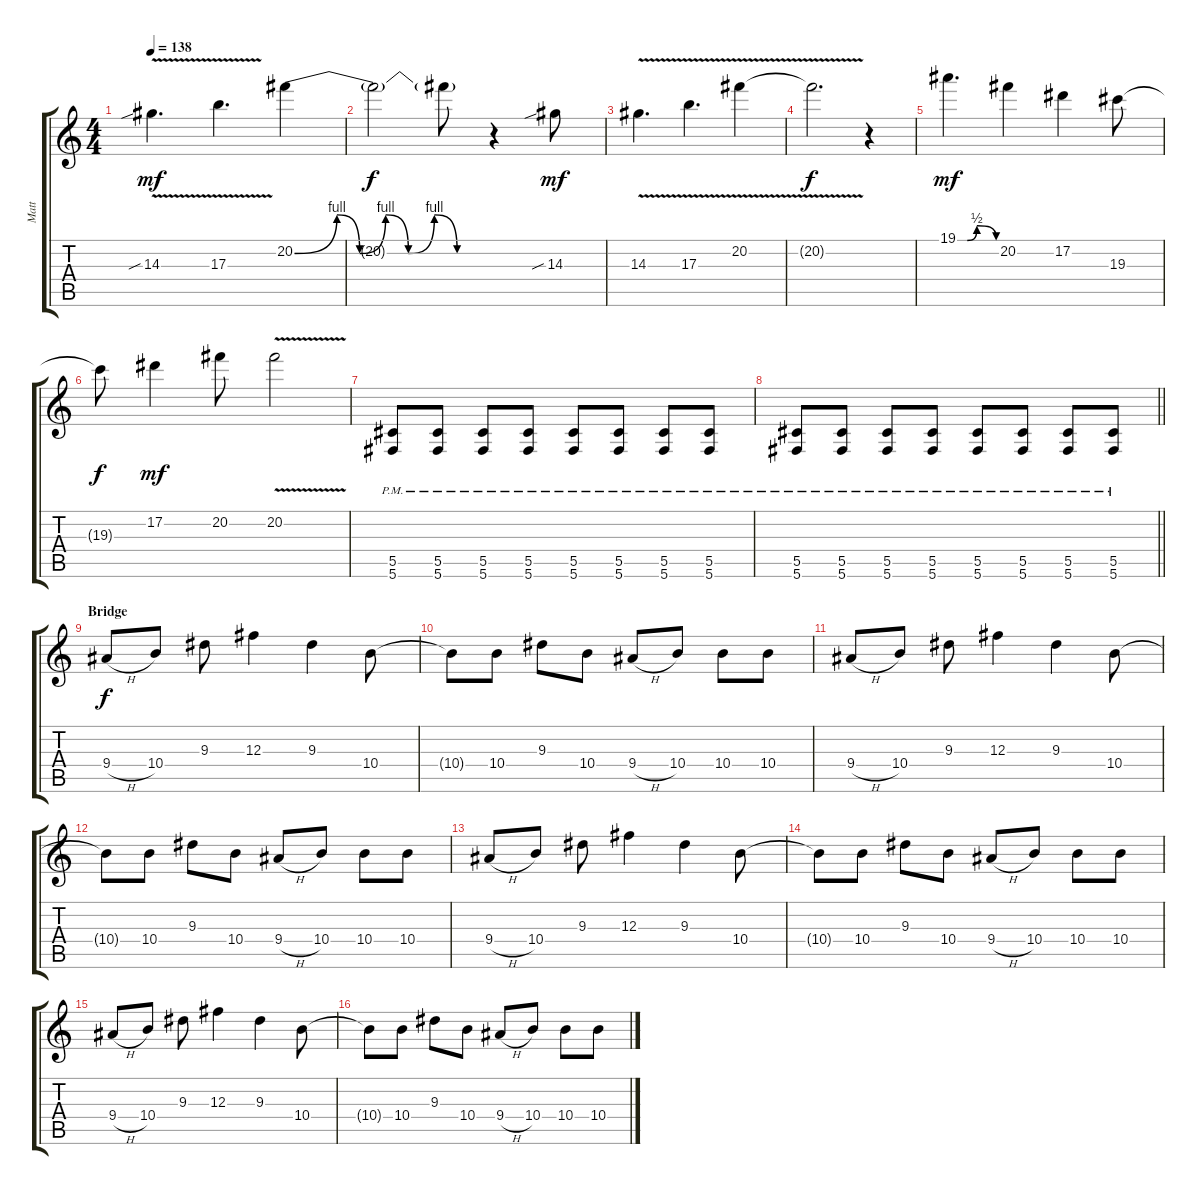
\track ("Matt" "Matt") {instrument overdrivenguitar}
\staff {score tabs}
\tuning (Eb4 Bb3 Gb3 Db3 Ab2 Db2) {hide}
\ts (4 4)
\tempo 138
\clef g2
\ks c
14.3{v sib}.4{d dy mf} 17.3{v}.4{d} 20.2{be (custom 0 0 13 4 20 0 28 4 35 0 43 4 50 0 60 0)}.4 |
20.2{t}.2{dy f} 20.2{t}.8 r.4 14.3{sib}.8{dy mf} |
14.3{v}.4{d} 17.3{v}.4{d} 20.2{v}.4 |
20.2{t}.2{d dy f} r.4 |
19.1{be (custom 0 0 15 0 30 2 60 0)}.4{d dy mf} 20.2.4 17.2.4 19.3.8 |
19.3{t}.8{dy f} 17.2.4{dy mf} 20.2.8 20.2{v}.2 |
(5.5{pm} 5.6{pm}).8 (5.5{pm} 5.6{pm}).8 (5.5{pm} 5.6{pm}).8 (5.5{pm} 5.6{pm}).8 (5.5{pm} 5.6{pm}).8 (5.5{pm} 5.6{pm}).8 (5.5{pm} 5.6{pm}).8 (5.5{pm} 5.6{pm}).8 |
\barLineRight lightlight
(5.5{pm} 5.6{pm}).8 (5.5{pm} 5.6{pm}).8 (5.5{pm} 5.6{pm}).8 (5.5{pm} 5.6{pm}).8 (5.5{pm} 5.6{pm}).8 (5.5{pm} 5.6{pm}).8 (5.5{pm} 5.6{pm}).8 (5.5{pm} 5.6{pm}).8 |
\section ("" "Bridge")
9.4{h}.8{dy f volume 11} 10.4.8 9.3.8 12.3.4 9.3.4 10.4.8 |
10.4{t}.8 10.4.8 9.3.8 10.4.8 9.4{h}.8 10.4.8 10.4.8 10.4.8 |
9.4{h}.8 10.4.8 9.3.8 12.3.4 9.3.4 10.4.8 |
10.4{t}.8 10.4.8 9.3.8 10.4.8 9.4{h}.8 10.4.8 10.4.8 10.4.8 |
9.4{h}.8 10.4.8 9.3.8 12.3.4 9.3.4 10.4.8 |
10.4{t}.8 10.4.8 9.3.8 10.4.8 9.4{h}.8 10.4.8 10.4.8 10.4.8 |
9.4{h}.8 10.4.8 9.3.8 12.3.4 9.3.4 10.4.8 |
10.4{t}.8 10.4.8 9.3.8 10.4.8 9.4{h}.8 10.4.8 10.4.8 10.4.8
